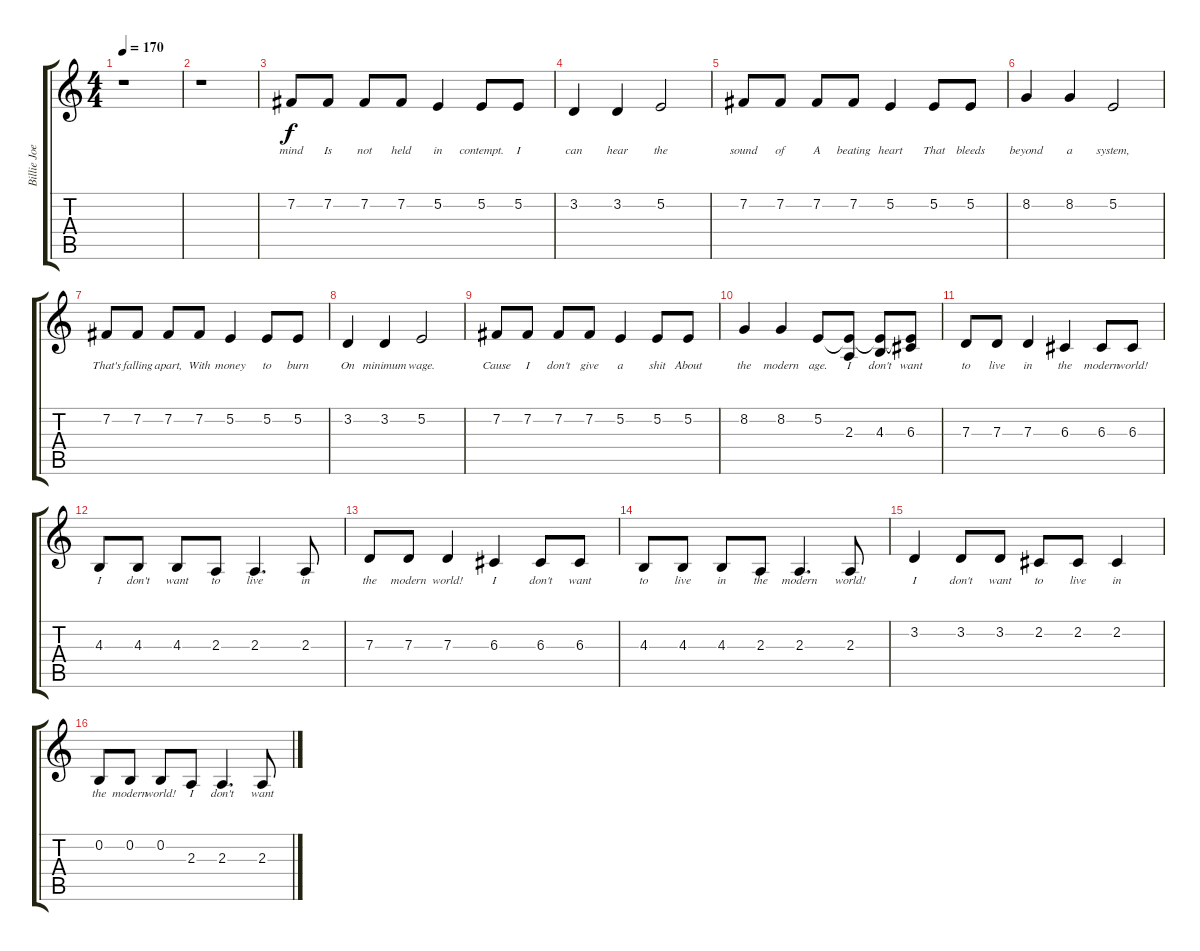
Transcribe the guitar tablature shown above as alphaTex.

\track ("Billie Joe Vocal" "Billie Joe") {instrument electricgrandpiano}
\staff {score tabs}
\tuning (E4 B3 G3 D3 A2 E2) {hide}
\ts (4 4)
\tempo 170
\clef g2
\ks c
r.1{dy f} |
r.1 |
7.2.8{lyrics (0 "mind") lyrics (1 "") lyrics (2 "") lyrics (3 "") lyrics (4 "")} 7.2.8{lyrics (0 "Is") lyrics (1 "") lyrics (2 "") lyrics (3 "") lyrics (4 "")} 7.2.8{lyrics (0 "not") lyrics (1 "") lyrics (2 "") lyrics (3 "") lyrics (4 "")} 7.2.8{lyrics (0 "held") lyrics (1 "") lyrics (2 "") lyrics (3 "") lyrics (4 "")} 5.2.4{lyrics (0 "in") lyrics (1 "") lyrics (2 "") lyrics (3 "") lyrics (4 "")} 5.2.8{lyrics (0 "contempt.") lyrics (1 "") lyrics (2 "") lyrics (3 "") lyrics (4 "")} 5.2.8{lyrics (0 "I") lyrics (1 "") lyrics (2 "") lyrics (3 "") lyrics (4 "")} |
3.2.4{lyrics (0 "can") lyrics (1 "") lyrics (2 "") lyrics (3 "") lyrics (4 "")} 3.2.4{lyrics (0 "hear") lyrics (1 "") lyrics (2 "") lyrics (3 "") lyrics (4 "")} 5.2.2{lyrics (0 "the") lyrics (1 "") lyrics (2 "") lyrics (3 "") lyrics (4 "")} |
7.2.8{lyrics (0 "sound") lyrics (1 "") lyrics (2 "") lyrics (3 "") lyrics (4 "")} 7.2.8{lyrics (0 "of") lyrics (1 "") lyrics (2 "") lyrics (3 "") lyrics (4 "")} 7.2.8{lyrics (0 "A") lyrics (1 "") lyrics (2 "") lyrics (3 "") lyrics (4 "")} 7.2.8{lyrics (0 "beating") lyrics (1 "") lyrics (2 "") lyrics (3 "") lyrics (4 "")} 5.2.4{lyrics (0 "heart") lyrics (1 "") lyrics (2 "") lyrics (3 "") lyrics (4 "")} 5.2.8{lyrics (0 "That") lyrics (1 "") lyrics (2 "") lyrics (3 "") lyrics (4 "")} 5.2.8{lyrics (0 "bleeds") lyrics (1 "") lyrics (2 "") lyrics (3 "") lyrics (4 "")} |
8.2.4{lyrics (0 "beyond") lyrics (1 "") lyrics (2 "") lyrics (3 "") lyrics (4 "")} 8.2.4{lyrics (0 "a") lyrics (1 "") lyrics (2 "") lyrics (3 "") lyrics (4 "")} 5.2.2{lyrics (0 "system,") lyrics (1 "") lyrics (2 "") lyrics (3 "") lyrics (4 "")} |
7.2.8{lyrics (0 "That's") lyrics (1 "") lyrics (2 "") lyrics (3 "") lyrics (4 "")} 7.2.8{lyrics (0 "falling") lyrics (1 "") lyrics (2 "") lyrics (3 "") lyrics (4 "")} 7.2.8{lyrics (0 "apart,") lyrics (1 "") lyrics (2 "") lyrics (3 "") lyrics (4 "")} 7.2.8{lyrics (0 "With") lyrics (1 "") lyrics (2 "") lyrics (3 "") lyrics (4 "")} 5.2.4{lyrics (0 "money") lyrics (1 "") lyrics (2 "") lyrics (3 "") lyrics (4 "")} 5.2.8{lyrics (0 "to") lyrics (1 "") lyrics (2 "") lyrics (3 "") lyrics (4 "")} 5.2.8{lyrics (0 "burn") lyrics (1 "") lyrics (2 "") lyrics (3 "") lyrics (4 "")} |
3.2.4{lyrics (0 "On") lyrics (1 "") lyrics (2 "") lyrics (3 "") lyrics (4 "")} 3.2.4{lyrics (0 "minimum") lyrics (1 "") lyrics (2 "") lyrics (3 "") lyrics (4 "")} 5.2.2{lyrics (0 "wage.") lyrics (1 "") lyrics (2 "") lyrics (3 "") lyrics (4 "")} |
7.2.8{lyrics (0 "Cause") lyrics (1 "") lyrics (2 "") lyrics (3 "") lyrics (4 "")} 7.2.8{lyrics (0 "I") lyrics (1 "") lyrics (2 "") lyrics (3 "") lyrics (4 "")} 7.2.8{lyrics (0 "don't") lyrics (1 "") lyrics (2 "") lyrics (3 "") lyrics (4 "")} 7.2.8{lyrics (0 "give") lyrics (1 "") lyrics (2 "") lyrics (3 "") lyrics (4 "")} 5.2.4{lyrics (0 "a") lyrics (1 "") lyrics (2 "") lyrics (3 "") lyrics (4 "")} 5.2.8{lyrics (0 "shit") lyrics (1 "") lyrics (2 "") lyrics (3 "") lyrics (4 "")} 5.2.8{lyrics (0 "About") lyrics (1 "") lyrics (2 "") lyrics (3 "") lyrics (4 "")} |
8.2.4{lyrics (0 "the") lyrics (1 "") lyrics (2 "") lyrics (3 "") lyrics (4 "")} 8.2.4{lyrics (0 "modern") lyrics (1 "") lyrics (2 "") lyrics (3 "") lyrics (4 "")} 5.2.8{lyrics (0 "age.") lyrics (1 "") lyrics (2 "") lyrics (3 "") lyrics (4 "")} (5.2{t} 2.3).8{lyrics (0 "I") lyrics (1 "") lyrics (2 "") lyrics (3 "") lyrics (4 "")} (5.2{t} 4.3).8{lyrics (0 "don't") lyrics (1 "") lyrics (2 "") lyrics (3 "") lyrics (4 "")} (5.2{t} 6.3).8{lyrics (0 "want") lyrics (1 "") lyrics (2 "") lyrics (3 "") lyrics (4 "")} |
7.3.8{lyrics (0 "to") lyrics (1 "") lyrics (2 "") lyrics (3 "") lyrics (4 "")} 7.3.8{lyrics (0 "live") lyrics (1 "") lyrics (2 "") lyrics (3 "") lyrics (4 "")} 7.3.4{lyrics (0 "in") lyrics (1 "") lyrics (2 "") lyrics (3 "") lyrics (4 "")} 6.3.4{lyrics (0 "the") lyrics (1 "") lyrics (2 "") lyrics (3 "") lyrics (4 "")} 6.3.8{lyrics (0 "modern") lyrics (1 "") lyrics (2 "") lyrics (3 "") lyrics (4 "")} 6.3.8{lyrics (0 "world!") lyrics (1 "") lyrics (2 "") lyrics (3 "") lyrics (4 "")} |
4.3.8{lyrics (0 "I") lyrics (1 "") lyrics (2 "") lyrics (3 "") lyrics (4 "")} 4.3.8{lyrics (0 "don't") lyrics (1 "") lyrics (2 "") lyrics (3 "") lyrics (4 "")} 4.3.8{lyrics (0 "want") lyrics (1 "") lyrics (2 "") lyrics (3 "") lyrics (4 "")} 2.3.8{lyrics (0 "to") lyrics (1 "") lyrics (2 "") lyrics (3 "") lyrics (4 "")} 2.3.4{d lyrics (0 "live") lyrics (1 "") lyrics (2 "") lyrics (3 "") lyrics (4 "")} 2.3.8{lyrics (0 "in") lyrics (1 "") lyrics (2 "") lyrics (3 "") lyrics (4 "")} |
7.3.8{lyrics (0 "the") lyrics (1 "") lyrics (2 "") lyrics (3 "") lyrics (4 "")} 7.3.8{lyrics (0 "modern") lyrics (1 "") lyrics (2 "") lyrics (3 "") lyrics (4 "")} 7.3.4{lyrics (0 "world!") lyrics (1 "") lyrics (2 "") lyrics (3 "") lyrics (4 "")} 6.3.4{lyrics (0 "I") lyrics (1 "") lyrics (2 "") lyrics (3 "") lyrics (4 "")} 6.3.8{lyrics (0 "don't") lyrics (1 "") lyrics (2 "") lyrics (3 "") lyrics (4 "")} 6.3.8{lyrics (0 "want") lyrics (1 "") lyrics (2 "") lyrics (3 "") lyrics (4 "")} |
4.3.8{lyrics (0 "to") lyrics (1 "") lyrics (2 "") lyrics (3 "") lyrics (4 "")} 4.3.8{lyrics (0 "live") lyrics (1 "") lyrics (2 "") lyrics (3 "") lyrics (4 "")} 4.3.8{lyrics (0 "in") lyrics (1 "") lyrics (2 "") lyrics (3 "") lyrics (4 "")} 2.3.8{lyrics (0 "the") lyrics (1 "") lyrics (2 "") lyrics (3 "") lyrics (4 "")} 2.3.4{d lyrics (0 "modern") lyrics (1 "") lyrics (2 "") lyrics (3 "") lyrics (4 "")} 2.3.8{lyrics (0 "world!") lyrics (1 "") lyrics (2 "") lyrics (3 "") lyrics (4 "")} |
3.2.4{lyrics (0 "I") lyrics (1 "") lyrics (2 "") lyrics (3 "") lyrics (4 "")} 3.2.8{lyrics (0 "don't") lyrics (1 "") lyrics (2 "") lyrics (3 "") lyrics (4 "")} 3.2.8{lyrics (0 "want") lyrics (1 "") lyrics (2 "") lyrics (3 "") lyrics (4 "")} 2.2.8{lyrics (0 "to") lyrics (1 "") lyrics (2 "") lyrics (3 "") lyrics (4 "")} 2.2.8{lyrics (0 "live") lyrics (1 "") lyrics (2 "") lyrics (3 "") lyrics (4 "")} 2.2.4{lyrics (0 "in") lyrics (1 "") lyrics (2 "") lyrics (3 "") lyrics (4 "")} |
0.2.8{lyrics (0 "the") lyrics (1 "") lyrics (2 "") lyrics (3 "") lyrics (4 "")} 0.2.8{lyrics (0 "modern") lyrics (1 "") lyrics (2 "") lyrics (3 "") lyrics (4 "")} 0.2.8{lyrics (0 "world!") lyrics (1 "") lyrics (2 "") lyrics (3 "") lyrics (4 "")} 2.3.8{lyrics (0 "I") lyrics (1 "") lyrics (2 "") lyrics (3 "") lyrics (4 "")} 2.3.4{d lyrics (0 "don't") lyrics (1 "") lyrics (2 "") lyrics (3 "") lyrics (4 "")} 2.3.8{lyrics (0 "want") lyrics (1 "") lyrics (2 "") lyrics (3 "") lyrics (4 "")}
